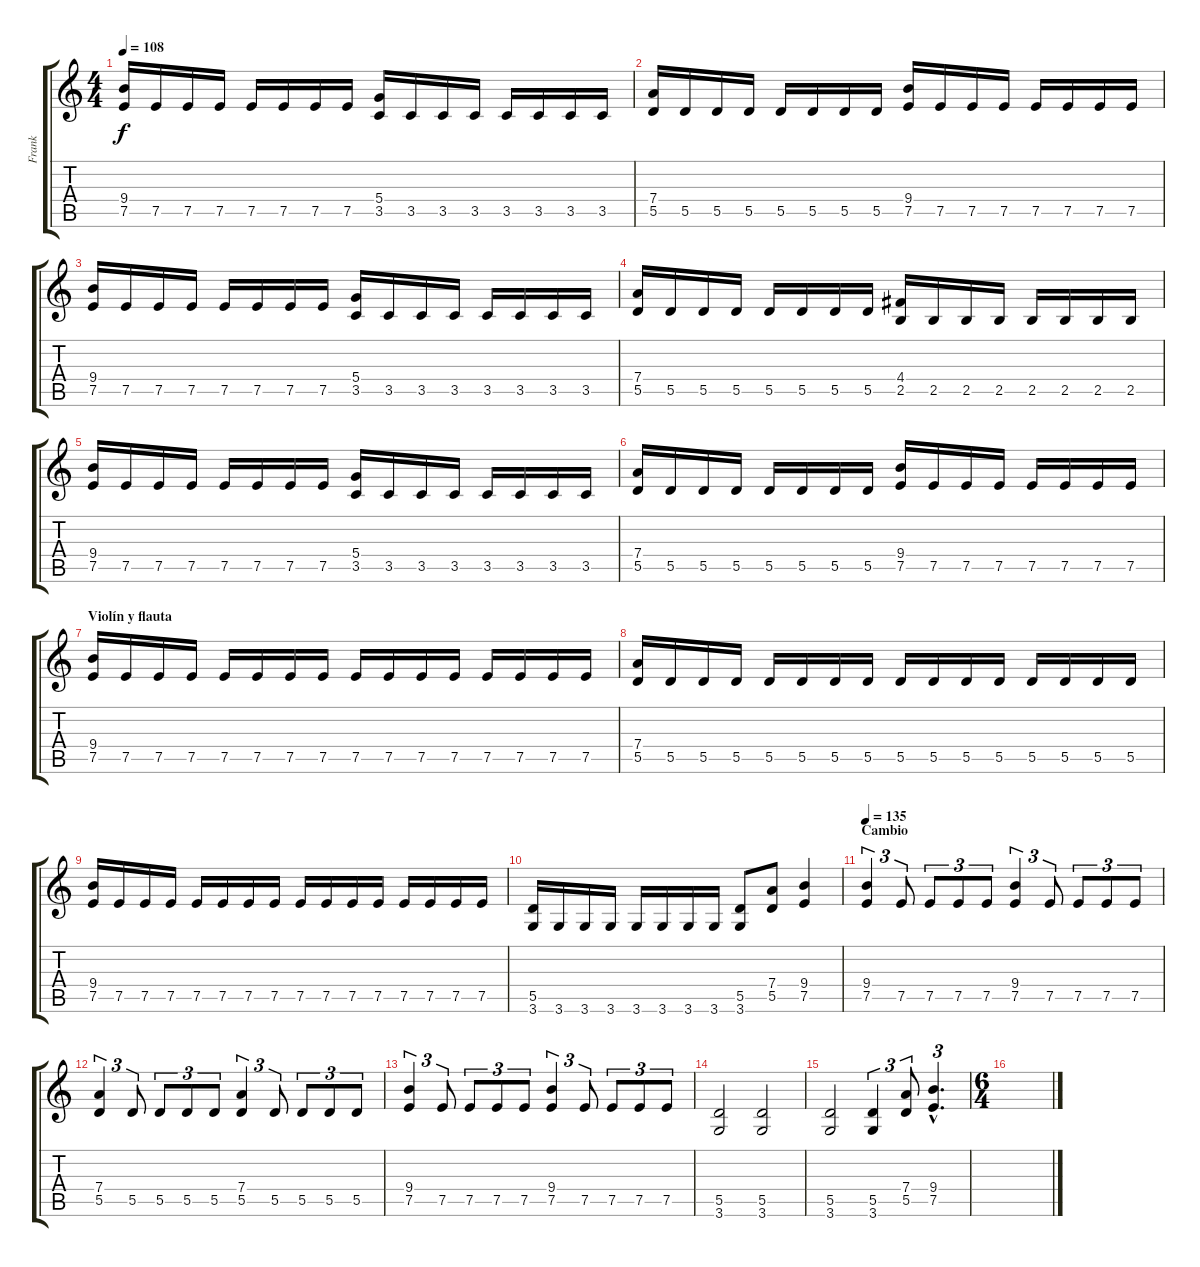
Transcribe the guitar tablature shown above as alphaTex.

\track ("Frank" "Frank") {instrument distortionguitar}
\staff {score tabs}
\tuning (E4 B3 G3 D3 A2 E2) {hide}
\ts (4 4)
\tempo 108
\clef g2
\ks c
(9.4 7.5).16{dy f} 7.5.16 7.5.16 7.5.16 7.5.16 7.5.16 7.5.16 7.5.16 (5.4 3.5).16 3.5.16 3.5.16 3.5.16 3.5.16 3.5.16 3.5.16 3.5.16 |
(7.4 5.5).16 5.5.16 5.5.16 5.5.16 5.5.16 5.5.16 5.5.16 5.5.16 (9.4 7.5).16 7.5.16 7.5.16 7.5.16 7.5.16 7.5.16 7.5.16 7.5.16 |
(9.4 7.5).16{volume 13} 7.5.16 7.5.16 7.5.16 7.5.16 7.5.16 7.5.16 7.5.16 (5.4 3.5).16 3.5.16 3.5.16 3.5.16 3.5.16 3.5.16 3.5.16 3.5.16 |
(7.4 5.5).16 5.5.16 5.5.16 5.5.16 5.5.16 5.5.16 5.5.16 5.5.16 (4.4 2.5).16 2.5.16 2.5.16 2.5.16 2.5.16 2.5.16 2.5.16 2.5.16 |
(9.4 7.5).16 7.5.16 7.5.16 7.5.16 7.5.16 7.5.16 7.5.16 7.5.16 (5.4 3.5).16 3.5.16 3.5.16 3.5.16 3.5.16 3.5.16 3.5.16 3.5.16 |
(7.4 5.5).16 5.5.16 5.5.16 5.5.16 5.5.16 5.5.16 5.5.16 5.5.16 (9.4 7.5).16 7.5.16 7.5.16 7.5.16 7.5.16 7.5.16 7.5.16 7.5.16 |
\section ("" "Violín y flauta")
(9.4 7.5).16{volume 13} 7.5.16 7.5.16 7.5.16 7.5.16 7.5.16 7.5.16 7.5.16 7.5.16 7.5.16 7.5.16 7.5.16 7.5.16 7.5.16 7.5.16 7.5.16 |
(7.4 5.5).16 5.5.16 5.5.16 5.5.16 5.5.16 5.5.16 5.5.16 5.5.16 5.5.16 5.5.16 5.5.16 5.5.16 5.5.16 5.5.16 5.5.16 5.5.16 |
(9.4 7.5).16 7.5.16 7.5.16 7.5.16 7.5.16 7.5.16 7.5.16 7.5.16 7.5.16 7.5.16 7.5.16 7.5.16 7.5.16 7.5.16 7.5.16 7.5.16 |
(5.5 3.6).16 3.6.16 3.6.16 3.6.16 3.6.16 3.6.16 3.6.16 3.6.16 (5.5 3.6).8 (7.4 5.5).8 (9.4 7.5).4 |
\section ("" "Cambio")
\tempo 135
(9.4 7.5).4{tu (3 2)} 7.5.8{tu (3 2)} 7.5.8{tu (3 2)} 7.5.8{tu (3 2)} 7.5.8{tu (3 2)} (9.4 7.5).4{tu (3 2)} 7.5.8{tu (3 2)} 7.5.8{tu (3 2)} 7.5.8{tu (3 2)} 7.5.8{tu (3 2)} |
(7.4 5.5).4{tu (3 2)} 5.5.8{tu (3 2)} 5.5.8{tu (3 2)} 5.5.8{tu (3 2)} 5.5.8{tu (3 2)} (7.4 5.5).4{tu (3 2)} 5.5.8{tu (3 2)} 5.5.8{tu (3 2)} 5.5.8{tu (3 2)} 5.5.8{tu (3 2)} |
(9.4 7.5).4{tu (3 2)} 7.5.8{tu (3 2)} 7.5.8{tu (3 2)} 7.5.8{tu (3 2)} 7.5.8{tu (3 2)} (9.4 7.5).4{tu (3 2)} 7.5.8{tu (3 2)} 7.5.8{tu (3 2)} 7.5.8{tu (3 2)} 7.5.8{tu (3 2)} |
(5.5 3.6).2 (5.5 3.6).2 |
(5.5 3.6).2 (5.5 3.6).4{tu (3 2)} (7.4 5.5).8{tu (3 2)} (9.4{hac} 7.5{hac}).4{d tu (3 2)} |
\ts (6 4)
